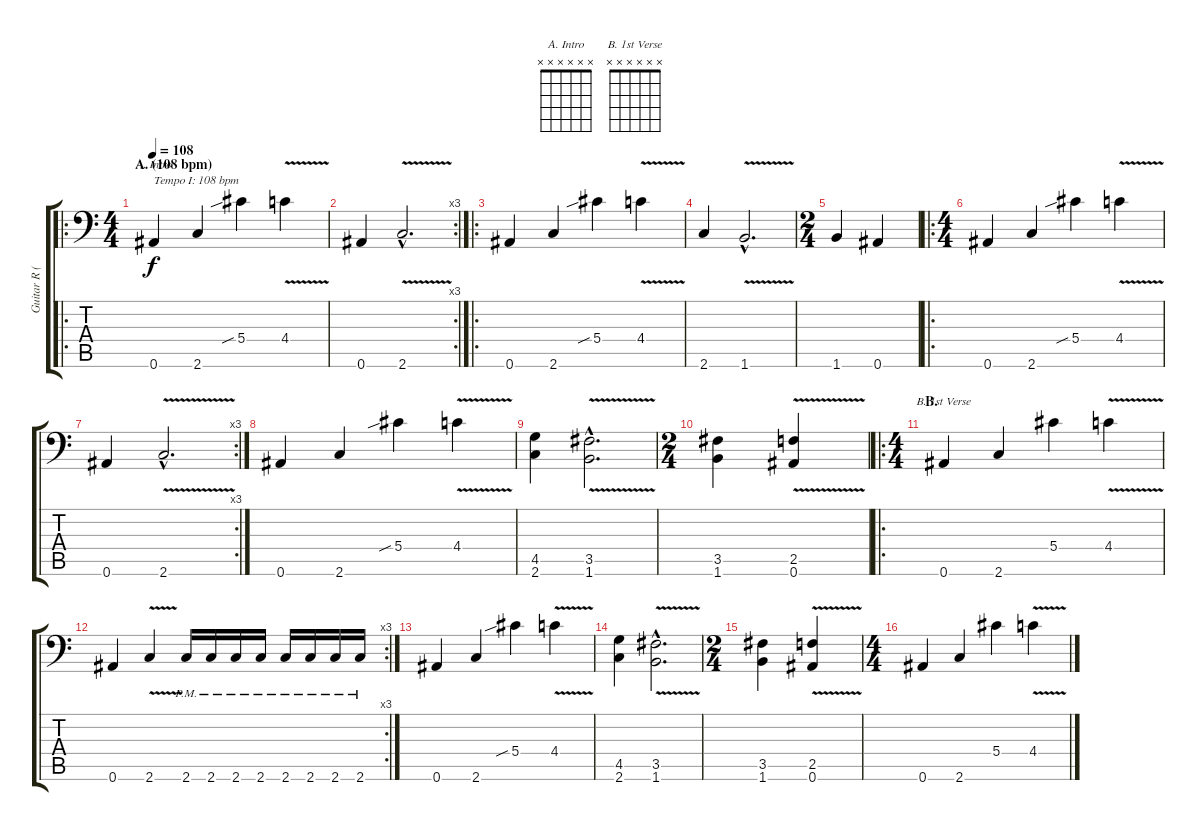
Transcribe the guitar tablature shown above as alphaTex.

\track ("Guitar R (Owen)" "Guitar R (") {instrument distortionguitar}
\staff {score tabs}
\tuning (Bb3 F3 Db3 Ab2 Eb2 Bb1) {hide}
\chord ("A. Intro" x x x x x x)
\chord ("B. 1st Verse" x x x x x x)
\ro
\ts (4 4)
\section ("" "A. (108 bpm)")
\tempo 108
\clef f4
\ks c
0.6.4{ch "A. Intro" txt "Tempo I: 108 bpm" dy f instrument distortionguitar} 2.6.4 5.4{sib}.4 4.4{v}.4 |
\rc 3
0.6.4 2.6{v hac}.2{d} |
\ro
0.6.4 2.6.4 5.4{sib}.4 4.4{v}.4 |
2.6.4 1.6{v hac}.2{d} |
\ts (2 4)
1.6.4 0.6.4 |
\ro
\ts (4 4)
0.6.4 2.6.4 5.4{sib}.4 4.4{v}.4 |
\rc 3
0.6.4 2.6{v hac}.2{d} |
0.6.4 2.6.4 5.4{sib}.4 4.4{v}.4 |
(4.5 2.6).4 (3.5{hac} 1.6{v hac}).2{d} |
\ts (2 4)
(3.5 1.6).4 (2.5 0.6{v}).4 |
\ro
\ts (4 4)
\section ("" "B.")
0.6.4{ch "B. 1st Verse"} 2.6.4 5.4.4 4.4{v}.4 |
\rc 3
0.6.4 2.6{v}.4 2.6{pm}.16 2.6{pm}.16 2.6{pm}.16 2.6{pm}.16 2.6{pm}.16 2.6{pm}.16 2.6{pm}.16 2.6{pm}.16 |
0.6.4 2.6.4 5.4{sib}.4 4.4{v}.4 |
(4.5 2.6).4 (3.5{hac} 1.6{v hac}).2{d} |
\ts (2 4)
(3.5 1.6).4 (2.5 0.6{v}).4 |
\ts (4 4)
0.6.4 2.6.4 5.4.4 4.4{v}.4
